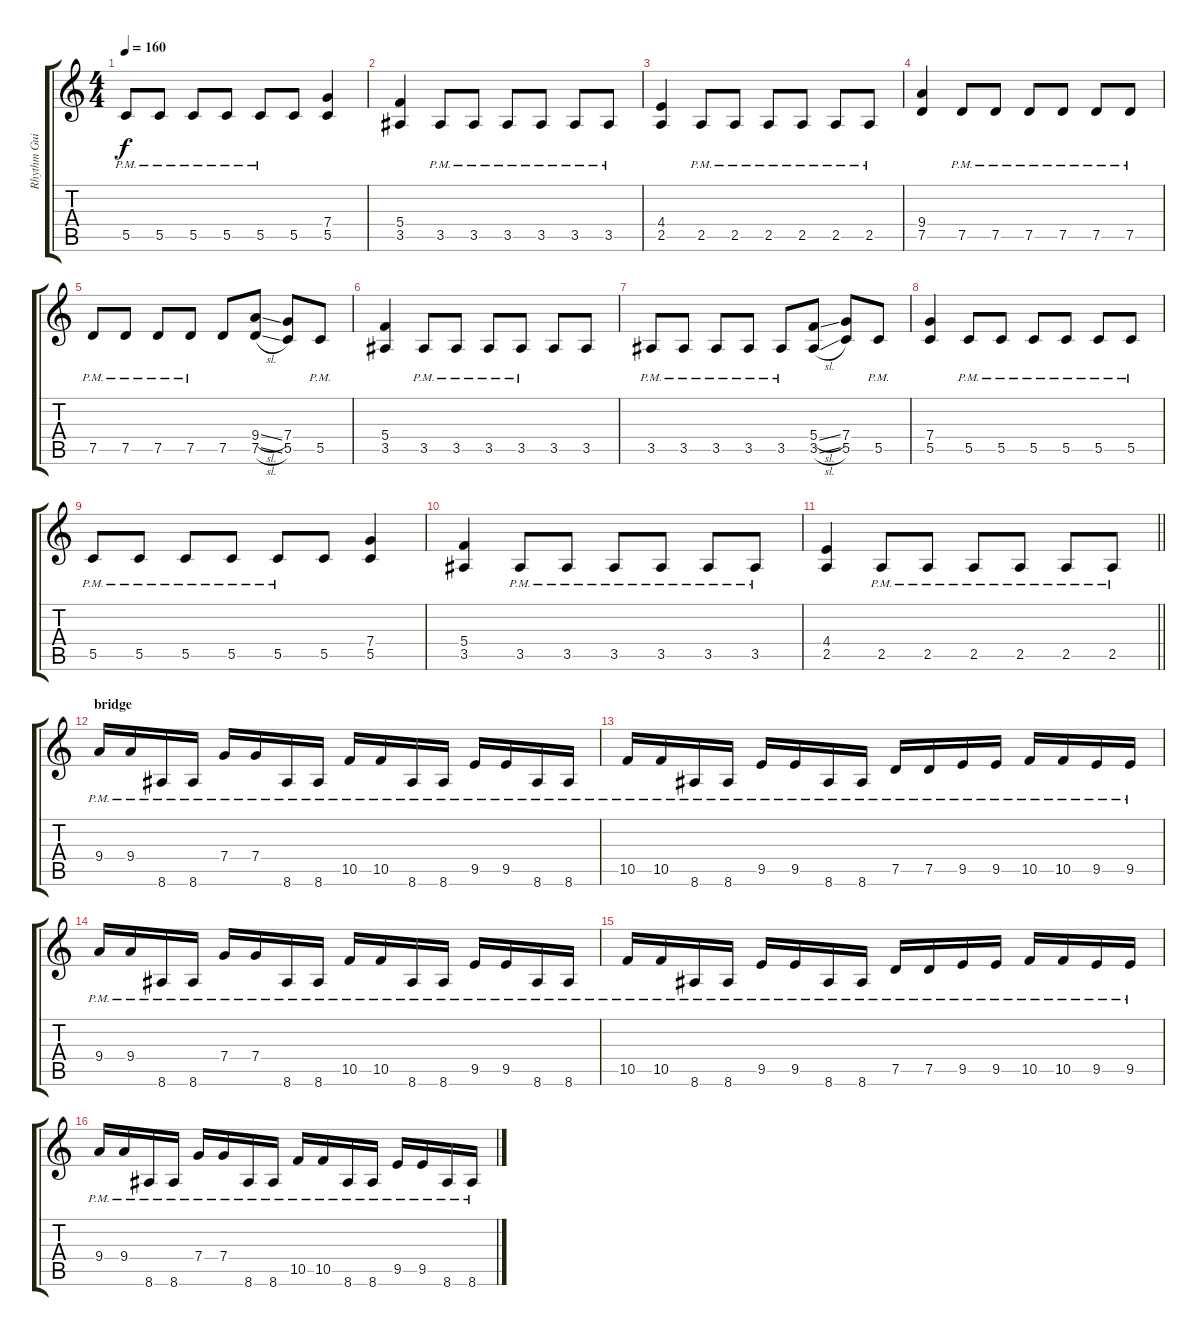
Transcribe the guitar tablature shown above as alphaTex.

\track ("Rhythm Guitar 1" "Rhythm Gui") {instrument overdrivenguitar}
\staff {score tabs}
\tuning (D4 A3 F3 C3 G2 D2) {hide}
\ts (4 4)
\tempo 160
\clef g2
\ks c
5.5{pm}.8{dy f} 5.5{pm}.8 5.5{pm}.8 5.5{pm}.8 5.5{pm}.8 5.5.8 (7.4 5.5).4 |
(5.4 3.5).4 3.5{pm}.8 3.5{pm}.8 3.5{pm}.8 3.5{pm}.8 3.5{pm}.8 3.5{pm}.8 |
(4.4 2.5).4 2.5{pm}.8 2.5{pm}.8 2.5{pm}.8 2.5{pm}.8 2.5{pm}.8 2.5{pm}.8 |
(9.4 7.5).4 7.5{pm}.8 7.5{pm}.8 7.5{pm}.8 7.5{pm}.8 7.5{pm}.8 7.5{pm}.8 |
7.5{pm}.8 7.5{pm}.8 7.5{pm}.8 7.5{pm}.8 7.5.8 (9.4{sl} 7.5{sl}).8 (7.4 5.5).8 5.5{pm}.8 |
(5.4 3.5).4 3.5{pm}.8 3.5{pm}.8 3.5{pm}.8 3.5{pm}.8 3.5.8 3.5.8 |
3.5{pm}.8 3.5{pm}.8 3.5{pm}.8 3.5{pm}.8 3.5{pm}.8 (5.4{sl} 3.5{sl}).8 (7.4 5.5).8 5.5{pm}.8 |
(7.4 5.5).4 5.5{pm}.8 5.5{pm}.8 5.5{pm}.8 5.5{pm}.8 5.5{pm}.8 5.5{pm}.8 |
5.5{pm}.8 5.5{pm}.8 5.5{pm}.8 5.5{pm}.8 5.5{pm}.8 5.5.8 (7.4 5.5).4 |
(5.4 3.5).4 3.5{pm}.8 3.5{pm}.8 3.5{pm}.8 3.5{pm}.8 3.5{pm}.8 3.5{pm}.8 |
\barLineRight lightlight
(4.4 2.5).4 2.5{pm}.8 2.5{pm}.8 2.5{pm}.8 2.5{pm}.8 2.5{pm}.8 2.5{pm}.8 |
\section ("" "bridge")
9.4{pm}.16{volume 13} 9.4{pm}.16 8.6{pm}.16 8.6{pm}.16 7.4{pm}.16 7.4{pm}.16 8.6{pm}.16 8.6{pm}.16 10.5{pm}.16 10.5{pm}.16 8.6{pm}.16 8.6{pm}.16 9.5{pm}.16 9.5{pm}.16 8.6{pm}.16 8.6{pm}.16 |
10.5{pm}.16 10.5{pm}.16 8.6{pm}.16 8.6{pm}.16 9.5{pm}.16 9.5{pm}.16 8.6{pm}.16 8.6{pm}.16 7.5{pm}.16 7.5{pm}.16 9.5{pm}.16 9.5{pm}.16 10.5{pm}.16 10.5{pm}.16 9.5{pm}.16 9.5{pm}.16 |
9.4{pm}.16 9.4{pm}.16 8.6{pm}.16 8.6{pm}.16 7.4{pm}.16 7.4{pm}.16 8.6{pm}.16 8.6{pm}.16 10.5{pm}.16 10.5{pm}.16 8.6{pm}.16 8.6{pm}.16 9.5{pm}.16 9.5{pm}.16 8.6{pm}.16 8.6{pm}.16 |
10.5{pm}.16 10.5{pm}.16 8.6{pm}.16 8.6{pm}.16 9.5{pm}.16 9.5{pm}.16 8.6{pm}.16 8.6{pm}.16 7.5{pm}.16 7.5{pm}.16 9.5{pm}.16 9.5{pm}.16 10.5{pm}.16 10.5{pm}.16 9.5{pm}.16 9.5{pm}.16 |
9.4{pm}.16 9.4{pm}.16 8.6{pm}.16 8.6{pm}.16 7.4{pm}.16 7.4{pm}.16 8.6{pm}.16 8.6{pm}.16 10.5{pm}.16 10.5{pm}.16 8.6{pm}.16 8.6{pm}.16 9.5{pm}.16 9.5{pm}.16 8.6{pm}.16 8.6{pm}.16
